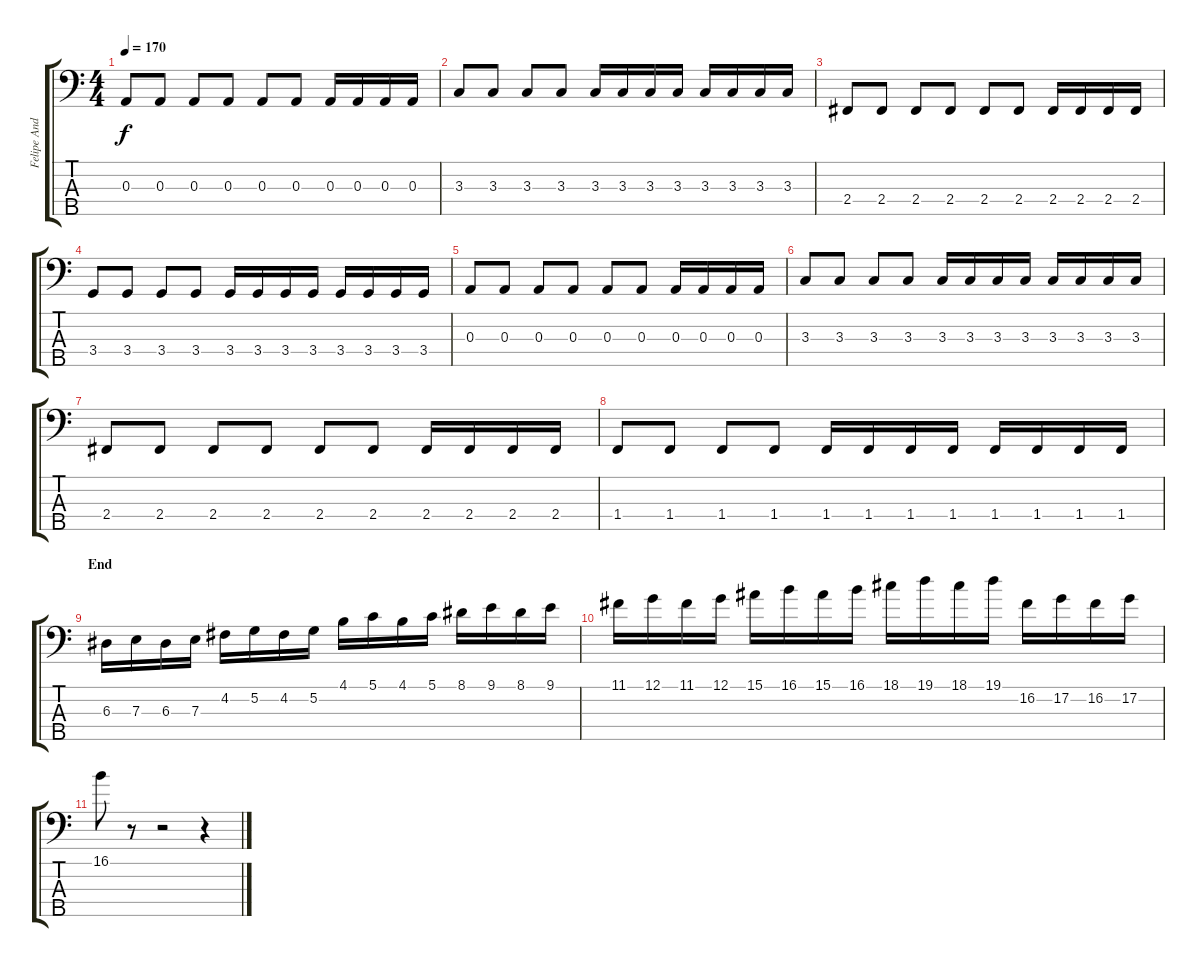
\track ("Felipe Andreoli" "Felipe And") {instrument electricbassfinger}
\staff {score tabs}
\tuning (G2 D2 A1 E1 B0) {hide}
\ts (4 4)
\tempo 170
\clef f4
\ks c
0.3.8{dy f} 0.3.8 0.3.8 0.3.8 0.3.8 0.3.8 0.3.16 0.3.16 0.3.16 0.3.16 |
3.3.8 3.3.8 3.3.8 3.3.8 3.3.16 3.3.16 3.3.16 3.3.16 3.3.16 3.3.16 3.3.16 3.3.16 |
2.4.8 2.4.8 2.4.8 2.4.8 2.4.8 2.4.8 2.4.16 2.4.16 2.4.16 2.4.16 |
3.4.8 3.4.8 3.4.8 3.4.8 3.4.16 3.4.16 3.4.16 3.4.16 3.4.16 3.4.16 3.4.16 3.4.16 |
0.3.8 0.3.8 0.3.8 0.3.8 0.3.8 0.3.8 0.3.16 0.3.16 0.3.16 0.3.16 |
3.3.8 3.3.8 3.3.8 3.3.8 3.3.16 3.3.16 3.3.16 3.3.16 3.3.16 3.3.16 3.3.16 3.3.16 |
2.4.8 2.4.8 2.4.8 2.4.8 2.4.8 2.4.8 2.4.16 2.4.16 2.4.16 2.4.16 |
1.4.8 1.4.8 1.4.8 1.4.8 1.4.16 1.4.16 1.4.16 1.4.16 1.4.16 1.4.16 1.4.16 1.4.16 |
\section ("" "End")
6.3.16 7.3.16 6.3.16 7.3.16 4.2.16 5.2.16 4.2.16 5.2.16 4.1.16 5.1.16 4.1.16 5.1.16 8.1.16 9.1.16 8.1.16 9.1.16 |
11.1.16 12.1.16 11.1.16 12.1.16 15.1.16 16.1.16 15.1.16 16.1.16 18.1.16 19.1.16 18.1.16 19.1.16 16.2.16 17.2.16 16.2.16 17.2.16 |
16.1.8 r.8 r.2 r.4
